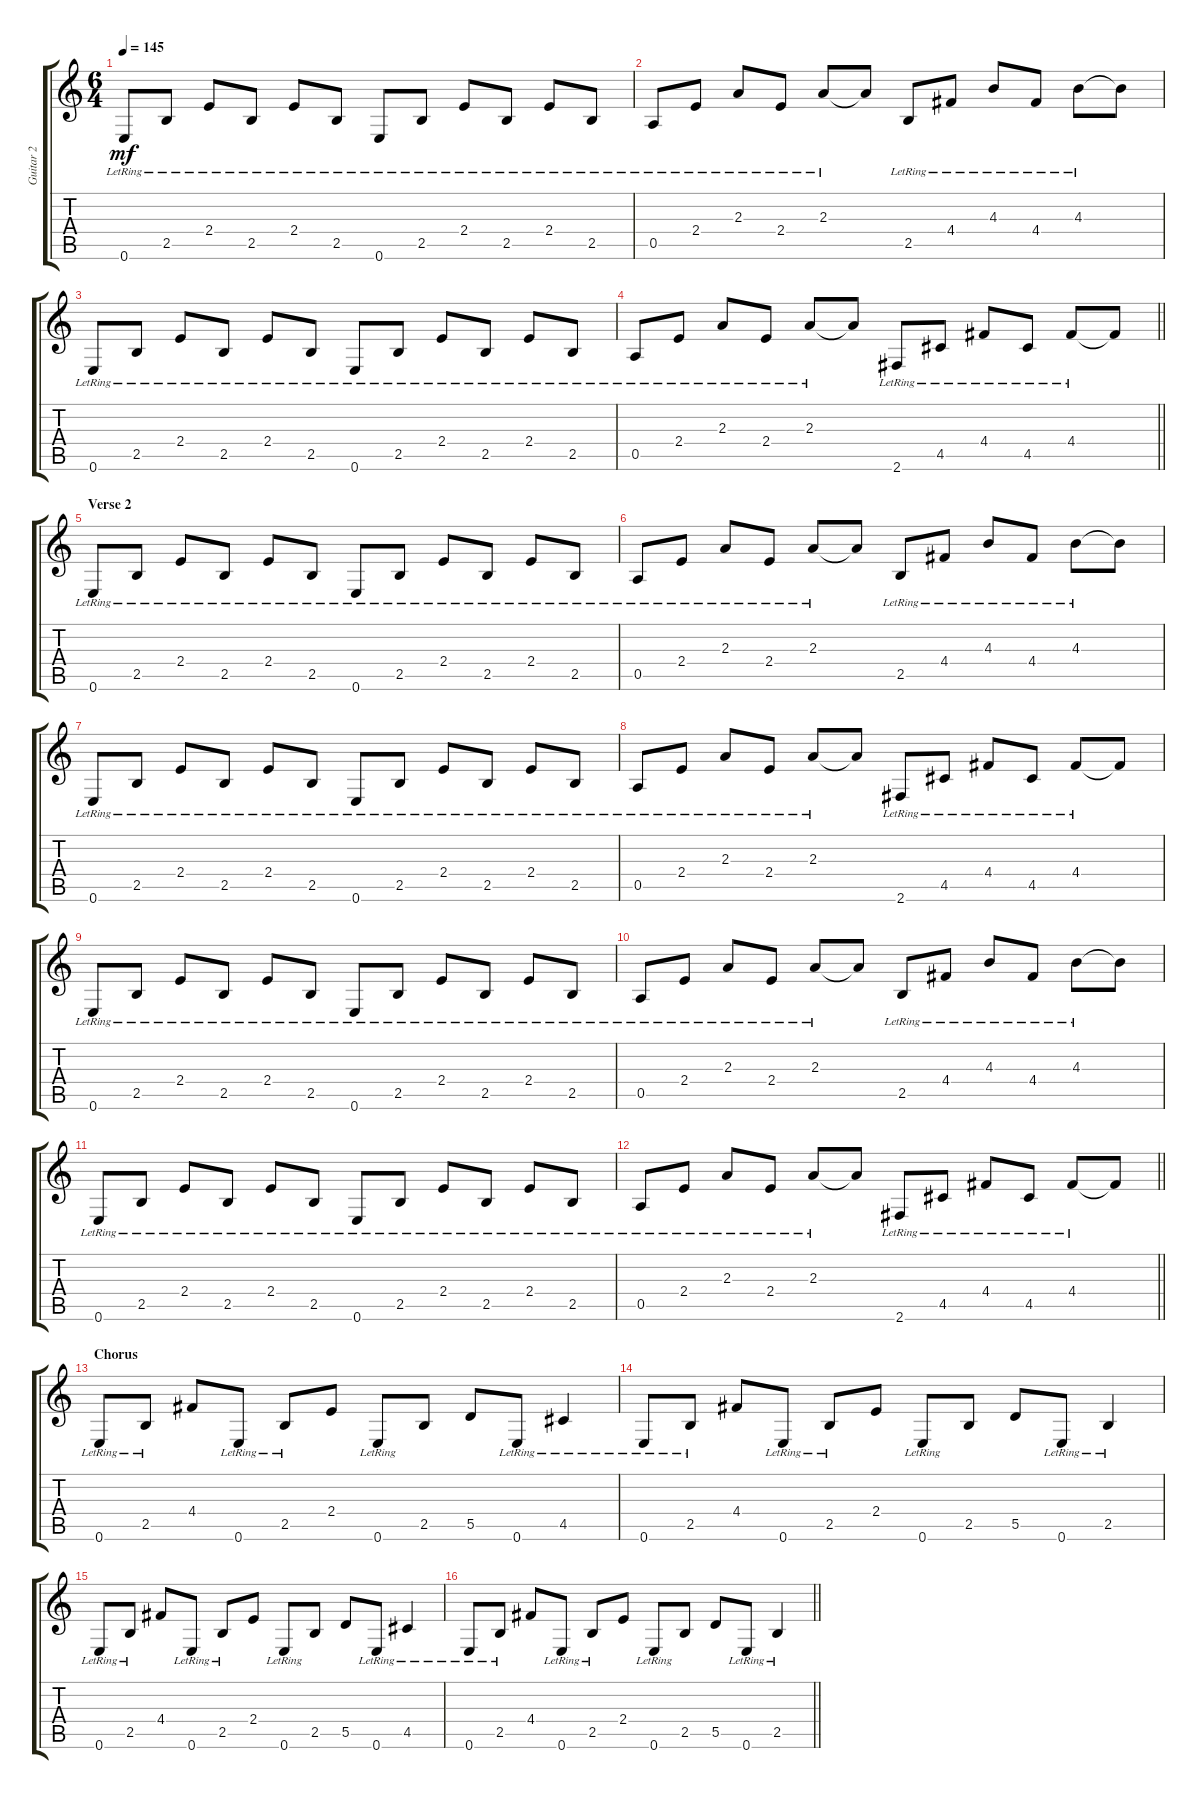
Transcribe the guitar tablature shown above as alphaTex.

\track ("Guitar 2" "Guitar 2") {instrument electricguitarclean}
\staff {score tabs}
\tuning (E4 B3 G3 D3 A2 E2) {hide}
\ts (6 4)
\tempo 145
\clef g2
\ks c
0.6{lr}.8{dy mf} 2.5{lr}.8 2.4{lr}.8 2.5{lr}.8 2.4{lr}.8 2.5{lr}.8 0.6{lr}.8 2.5{lr}.8 2.4{lr}.8 2.5{lr}.8 2.4{lr}.8 2.5{lr}.8 |
0.5{lr}.8 2.4{lr}.8 2.3{lr}.8 2.4{lr}.8 2.3{lr}.8 2.3{t}.8 2.5{lr}.8 4.4{lr}.8 4.3{lr}.8 4.4{lr}.8 4.3{lr}.8 4.3{t}.8 |
0.6{lr}.8 2.5{lr}.8 2.4{lr}.8 2.5{lr}.8 2.4{lr}.8 2.5{lr}.8 0.6{lr}.8 2.5{lr}.8 2.4{lr}.8 2.5{lr}.8 2.4{lr}.8 2.5{lr}.8 |
\barLineRight lightlight
0.5{lr}.8 2.4{lr}.8 2.3{lr}.8 2.4{lr}.8 2.3{lr}.8 2.3{t}.8 2.6{lr}.8 4.5{lr}.8 4.4{lr}.8 4.5{lr}.8 4.4{lr}.8 4.4{t}.8 |
\section ("" "Verse 2")
0.6{lr}.8 2.5{lr}.8 2.4{lr}.8 2.5{lr}.8 2.4{lr}.8 2.5{lr}.8 0.6{lr}.8 2.5{lr}.8 2.4{lr}.8 2.5{lr}.8 2.4{lr}.8 2.5{lr}.8 |
0.5{lr}.8 2.4{lr}.8 2.3{lr}.8 2.4{lr}.8 2.3{lr}.8 2.3{t}.8 2.5{lr}.8 4.4{lr}.8 4.3{lr}.8 4.4{lr}.8 4.3{lr}.8 4.3{t}.8 |
0.6{lr}.8 2.5{lr}.8 2.4{lr}.8 2.5{lr}.8 2.4{lr}.8 2.5{lr}.8 0.6{lr}.8 2.5{lr}.8 2.4{lr}.8 2.5{lr}.8 2.4{lr}.8 2.5{lr}.8 |
0.5{lr}.8 2.4{lr}.8 2.3{lr}.8 2.4{lr}.8 2.3{lr}.8 2.3{t}.8 2.6{lr}.8 4.5{lr}.8 4.4{lr}.8 4.5{lr}.8 4.4{lr}.8 4.4{t}.8 |
0.6{lr}.8 2.5{lr}.8 2.4{lr}.8 2.5{lr}.8 2.4{lr}.8 2.5{lr}.8 0.6{lr}.8 2.5{lr}.8 2.4{lr}.8 2.5{lr}.8 2.4{lr}.8 2.5{lr}.8 |
0.5{lr}.8 2.4{lr}.8 2.3{lr}.8 2.4{lr}.8 2.3{lr}.8 2.3{t}.8 2.5{lr}.8 4.4{lr}.8 4.3{lr}.8 4.4{lr}.8 4.3{lr}.8 4.3{t}.8 |
0.6{lr}.8 2.5{lr}.8 2.4{lr}.8 2.5{lr}.8 2.4{lr}.8 2.5{lr}.8 0.6{lr}.8 2.5{lr}.8 2.4{lr}.8 2.5{lr}.8 2.4{lr}.8 2.5{lr}.8 |
\barLineRight lightlight
0.5{lr}.8 2.4{lr}.8 2.3{lr}.8 2.4{lr}.8 2.3{lr}.8 2.3{t}.8 2.6{lr}.8 4.5{lr}.8 4.4{lr}.8 4.5{lr}.8 4.4{lr}.8 4.4{t}.8 |
\section ("" "Chorus")
0.6{lr}.8 2.5{lr}.8 4.4.8 0.6{lr}.8 2.5{lr}.8 2.4.8 0.6{lr}.8 2.5.8 5.5.8 0.6{lr}.8 4.5{lr}.4 |
0.6{lr}.8 2.5{lr}.8 4.4.8 0.6{lr}.8 2.5{lr}.8 2.4.8 0.6{lr}.8 2.5.8 5.5.8 0.6{lr}.8 2.5{lr}.4 |
0.6{lr}.8 2.5{lr}.8 4.4.8 0.6{lr}.8 2.5{lr}.8 2.4.8 0.6{lr}.8 2.5.8 5.5.8 0.6{lr}.8 4.5{lr}.4 |
\barLineRight lightlight
0.6{lr}.8 2.5{lr}.8 4.4.8 0.6{lr}.8 2.5{lr}.8 2.4.8 0.6{lr}.8 2.5.8 5.5.8 0.6{lr}.8 2.5{lr}.4
